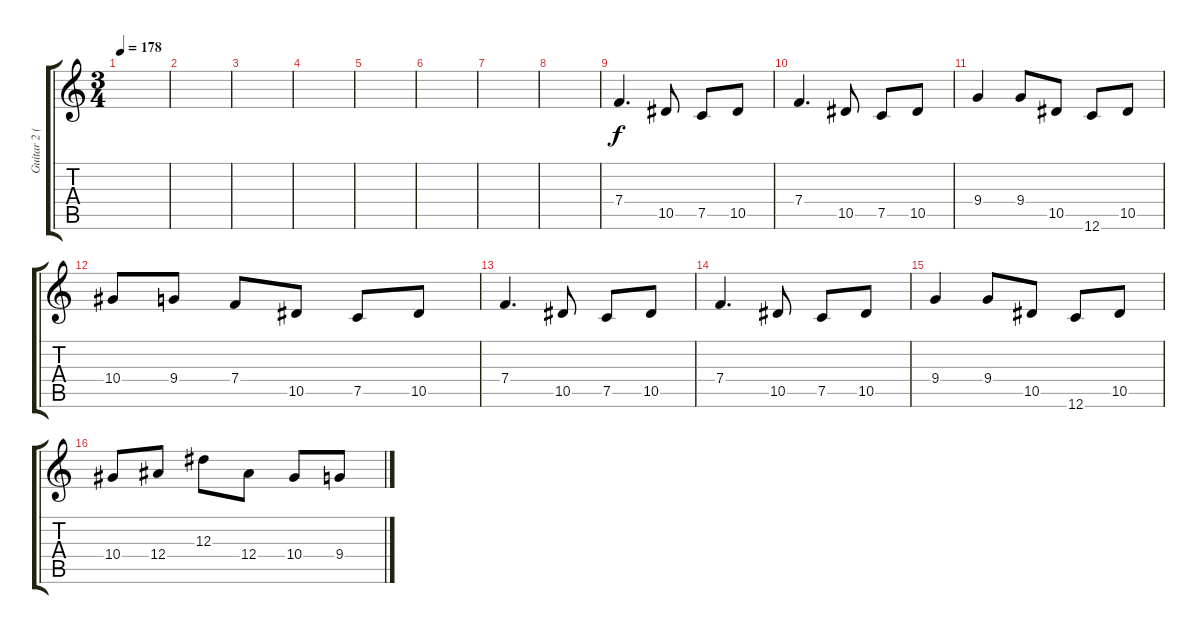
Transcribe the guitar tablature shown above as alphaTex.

\track ("Guitar 2 (Lead)" "Guitar 2 (") {instrument distortionguitar}
\staff {score tabs}
\tuning (C4 G3 Eb3 Bb2 F2 C2) {hide}
\ts (3 4)
\tempo 178
\clef g2
\ks c
|
|
|
|
|
|
|
|
7.4.4{d} 10.5.8 7.5.8 10.5.8 |
7.4.4{d} 10.5.8 7.5.8 10.5.8 |
9.4.4 9.4.8 10.5.8 12.6.8 10.5.8 |
10.4.8 9.4.8 7.4.8 10.5.8 7.5.8 10.5.8 |
7.4.4{d} 10.5.8 7.5.8 10.5.8 |
7.4.4{d} 10.5.8 7.5.8 10.5.8 |
9.4.4 9.4.8 10.5.8 12.6.8 10.5.8 |
10.4.8 12.4.8 12.3.8 12.4.8 10.4.8 9.4.8
